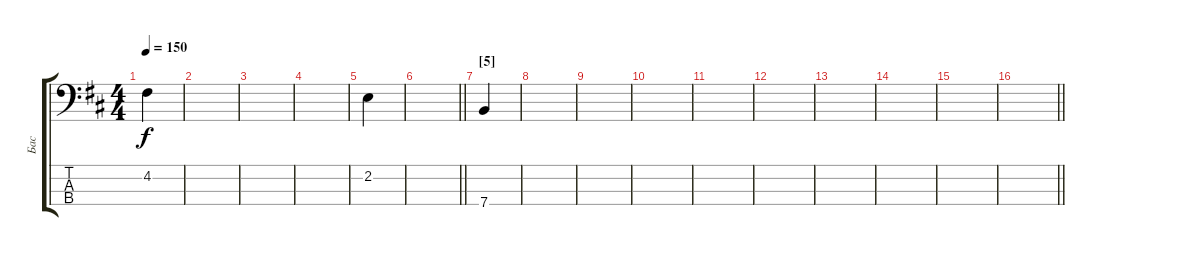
\track ("Бас" "Бас") {instrument fretlessbass}
\staff {score tabs}
\tuning (G2 D2 A1 E1) {hide}
\ts (4 4)
\tempo 150
\clef f4
\ks d
4.2.4{dy f} |
|
|
|
2.2.4 |
\barLineRight lightlight
|
\section ("" "[5]")
7.4.4 |
|
|
|
|
|
|
|
|
\barLineRight lightlight
